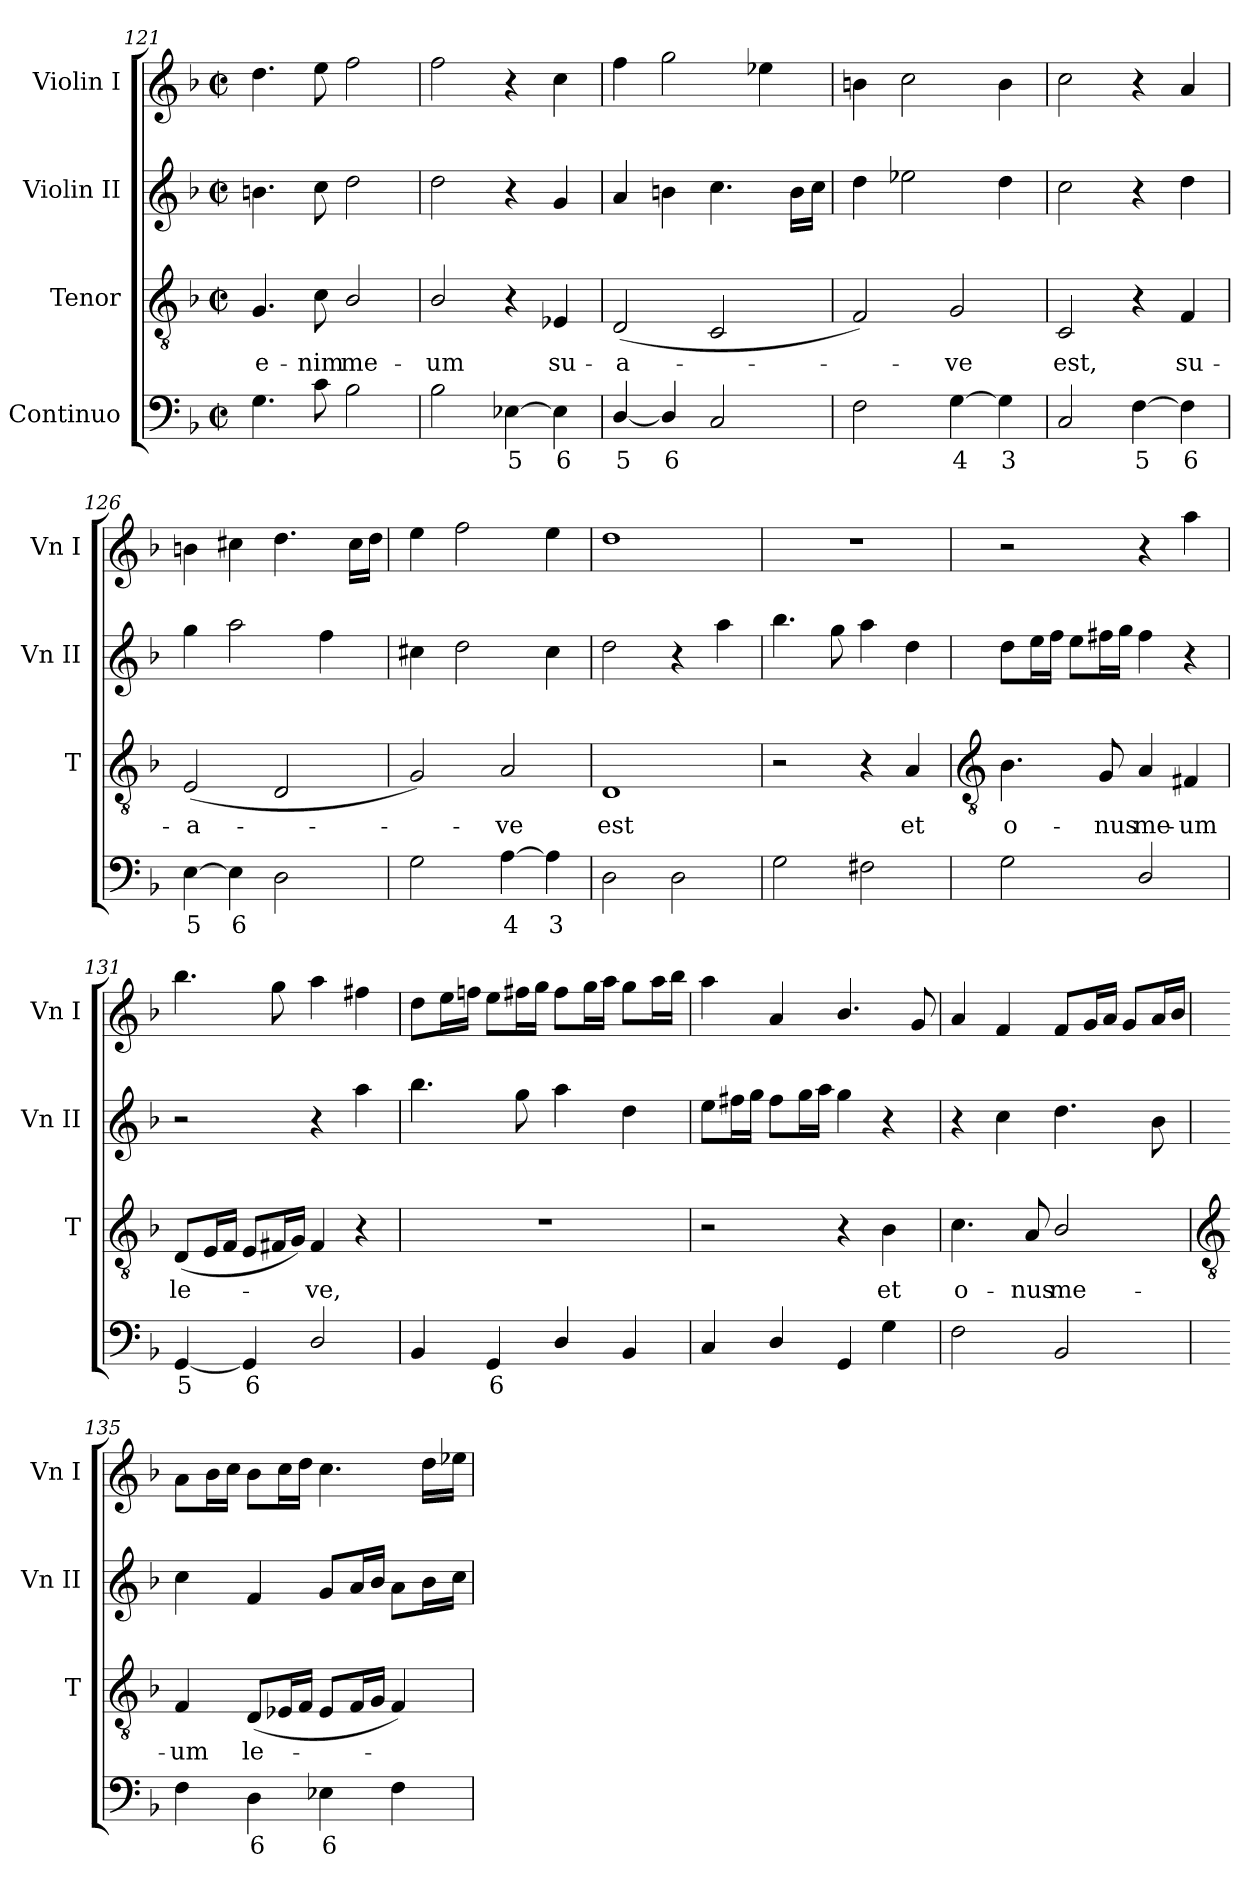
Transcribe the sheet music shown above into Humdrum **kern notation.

**kern	**text	**kern	**text	**kern	**kern
*part4	*part4	*part3	*part3	*part2	*part1
*staff4	*staff4	*staff3	*staff3	*staff2	*staff1
*I"Continuo	*	*I"Tenor	*	*I"Violin II	*I"Violin I
*	*	*I'T	*	*I'Vn II	*I'Vn I
*clefF4	*	*clefGv2	*	*clefG2	*clefG2
*k[b-]	*	*k[b-]	*	*k[b-]	*k[b-]
*F:	*	*F:	*	*F:	*F:
*M2/2	*	*M2/2	*	*M2/2	*M2/2
*met(c|)	*	*met(c|)	*	*met(c|)	*met(c|)
=121	=121	=121	=121	=121	=121
!	!	!	!LO:LY:b	!	!
4.G	.	4.G	e-	4.bn	4.dd
!	!	!	!LO:LY:b	!	!
8c	.	8c	-nim	8cc	8ee
!	!	!	!LO:LY:b	!	!
2B-	.	2B-/	me-	2dd	2ff
=122	=122	=122	=122	=122	=122
!	!	!	!LO:LY:b	!	!
2B-	.	2B-/	-um	2dd	2ff
!	!LO:LY:b	!	!	!	!
[4E-X	5	4r	.	4r	4r
!	!LO:LY:b	!	!LO:LY:b	!	!
4E-]	6	4E-X	su-	4g	4cc
=123	=123	=123	=123	=123	=123
!	!LO:LY:b	!	!LO:LY:b	!	!
[4D/	5	(<2D	-a-	4a	4ff
!	!LO:LY:b	!	!	!	!
4D/]	6	.	.	4bn	2gg
2C	.	2C	.	4.cc	.
.	.	.	.	.	4ee-X
.	.	.	.	16bLL	.
.	.	.	.	16ccJJ	.
=124	=124	=124	=124	=124	=124
2F	.	2F)	.	4dd	4bn
.	.	.	.	2ee-X	2cc
!	!LO:LY:b	!	!LO:LY:b	!	!
[4G	4	2G	ve	.	.
!	!LO:LY:b	!	!	!	!
4G]	3	.	.	4dd	4b
=125	=125	=125	=125	=125	=125
!	!	!	!LO:LY:b	!	!
2C	.	2C	est,	2cc	2cc
!	!LO:LY:b	!	!	!	!
[4F	5	4r	.	4r	4r
!	!LO:LY:b	!	!LO:LY:b	!	!
4F]	6	4F	su-	4dd	4a
=126	=126	=126	=126	=126	=126
!	!LO:LY:b	!	!LO:LY:b	!	!
[4E	5	(<2E	-a-	4gg	4bn
!	!LO:LY:b	!	!	!	!
4E]	6	.	.	2aa	4cc#X
2D	.	2D	.	.	4.dd
.	.	.	.	4ff	.
.	.	.	.	.	16cc#LL
.	.	.	.	.	16ddJJ
=127	=127	=127	=127	=127	=127
2G	.	2G)	.	4cc#X	4ee
.	.	.	.	2dd	2ff
!	!LO:LY:b	!	!LO:LY:b	!	!
[4A	4	2A	ve	.	.
!	!LO:LY:b	!	!	!	!
4A]	3	.	.	4cc#	4ee
=128	=128	=128	=128	=128	=128
!	!	!	!LO:LY:b	!	!
2D	.	1D	est	2dd	1dd
2D	.	.	.	4r	.
.	.	.	.	4aa	.
=129	=129	=129	=129	=129	=129
2G	.	2r	.	4.bb-	1r
.	.	.	.	8gg	.
2F#X	.	4r	.	4aa	.
!	!	!	!LO:LY:b	!	!
.	.	4A	et	4dd	.
!!LO:LB:g=z
=130	=130	=130	=130	=130	=130
*	*	*clefGv2	*	*	*
!	!	!	!LO:LY:b	!	!
2G	.	4.B-	o-	8ddL	2r
.	.	.	.	16eeL	.
.	.	.	.	16ffJJ	.
.	.	.	.	8eeL	.
!	!	!	!LO:LY:b	!	!
.	.	8G	-nus	16ff#XL	.
.	.	.	.	16ggJJ	.
!	!	!	!LO:LY:b	!	!
2D/	.	4A	me-	4ff#	4r
!	!	!	!LO:LY:b	!	!
.	.	4F#X	-um	4r	4aa
=131	=131	=131	=131	=131	=131
!	!LO:LY:b	!	!LO:LY:b	!	!
[4GG	5	(<8DL	le-	2r	4.bb-
.	.	16EL	.	.	.
.	.	16FJJ	.	.	.
!	!LO:LY:b	!	!	!	!
4GG]	6	8EL	.	.	.
.	.	16F#XL	.	.	8gg
.	.	16GJJ)	.	.	.
!	!	!	!LO:LY:b	!	!
2D/	.	4F#	ve,	4r	4aa
.	.	4r	.	4aa	4ff#X
=132	=132	=132	=132	=132	=132
4BB-	.	1r	.	4.bb-	8ddL
.	.	.	.	.	16eeL
.	.	.	.	.	16ffnJJ
!	!LO:LY:b	!	!	!	!
4GG	6	.	.	.	8eeL
.	.	.	.	8gg	16ff#XL
.	.	.	.	.	16ggJJ
4D/	.	.	.	4aa	8ff#L
.	.	.	.	.	16ggL
.	.	.	.	.	16aaJJ
4BB-	.	.	.	4dd	8ggL
.	.	.	.	.	16aaL
.	.	.	.	.	16bb-JJ
=133	=133	=133	=133	=133	=133
4C	.	2r	.	8eeL	4aa
.	.	.	.	16ff#XL	.
.	.	.	.	16ggJJ	.
4D/	.	.	.	8ff#L	4a
.	.	.	.	16ggL	.
.	.	.	.	16aaJJ	.
4GG	.	4r	.	4gg	4.b-/
!	!	!	!LO:LY:b	!	!
4G	.	4B-	et	4r	.
.	.	.	.	.	8g
=134	=134	=134	=134	=134	=134
!	!	!	!LO:LY:b	!	!
2F	.	4.c	o-	4r	4a
.	.	.	.	4cc	4f
!	!	!	!LO:LY:b	!	!
.	.	8A	-nus	.	.
!	!	!	!LO:LY:b	!	!
2BB-	.	2B-/	me-	4.dd	8fL
.	.	.	.	.	16gL
.	.	.	.	.	16aJJ
.	.	.	.	.	8gL
.	.	.	.	8b-	16aL
.	.	.	.	.	16b-JJ
!!LO:LB:g=z
=135	=135	=135	=135	=135	=135
*	*	*clefGv2	*	*	*
!	!	!	!LO:LY:b	!	!
4F	.	4F	-um	4cc	8aL
.	.	.	.	.	16b-L
.	.	.	.	.	16ccJJ
!	!LO:LY:b	!	!LO:LY:b	!	!
4D	6	(<8DL	le-	4f	8b-L
.	.	16E-XL	.	.	16ccL
.	.	16FJJ	.	.	16ddJJ
!	!LO:LY:b	!	!	!	!
4E-X	6	8E-L	.	8gL	4.cc
.	.	16FL	.	16aL	.
.	.	16GJJ	.	16b-JJ	.
4F	.	4F)	.	8aL	.
.	.	.	.	16b-L	16ddLL
.	.	.	.	16ccJJ	16ee-XJJ
=	=	=	=	=	=
*-	*-	*-	*-	*-	*-
